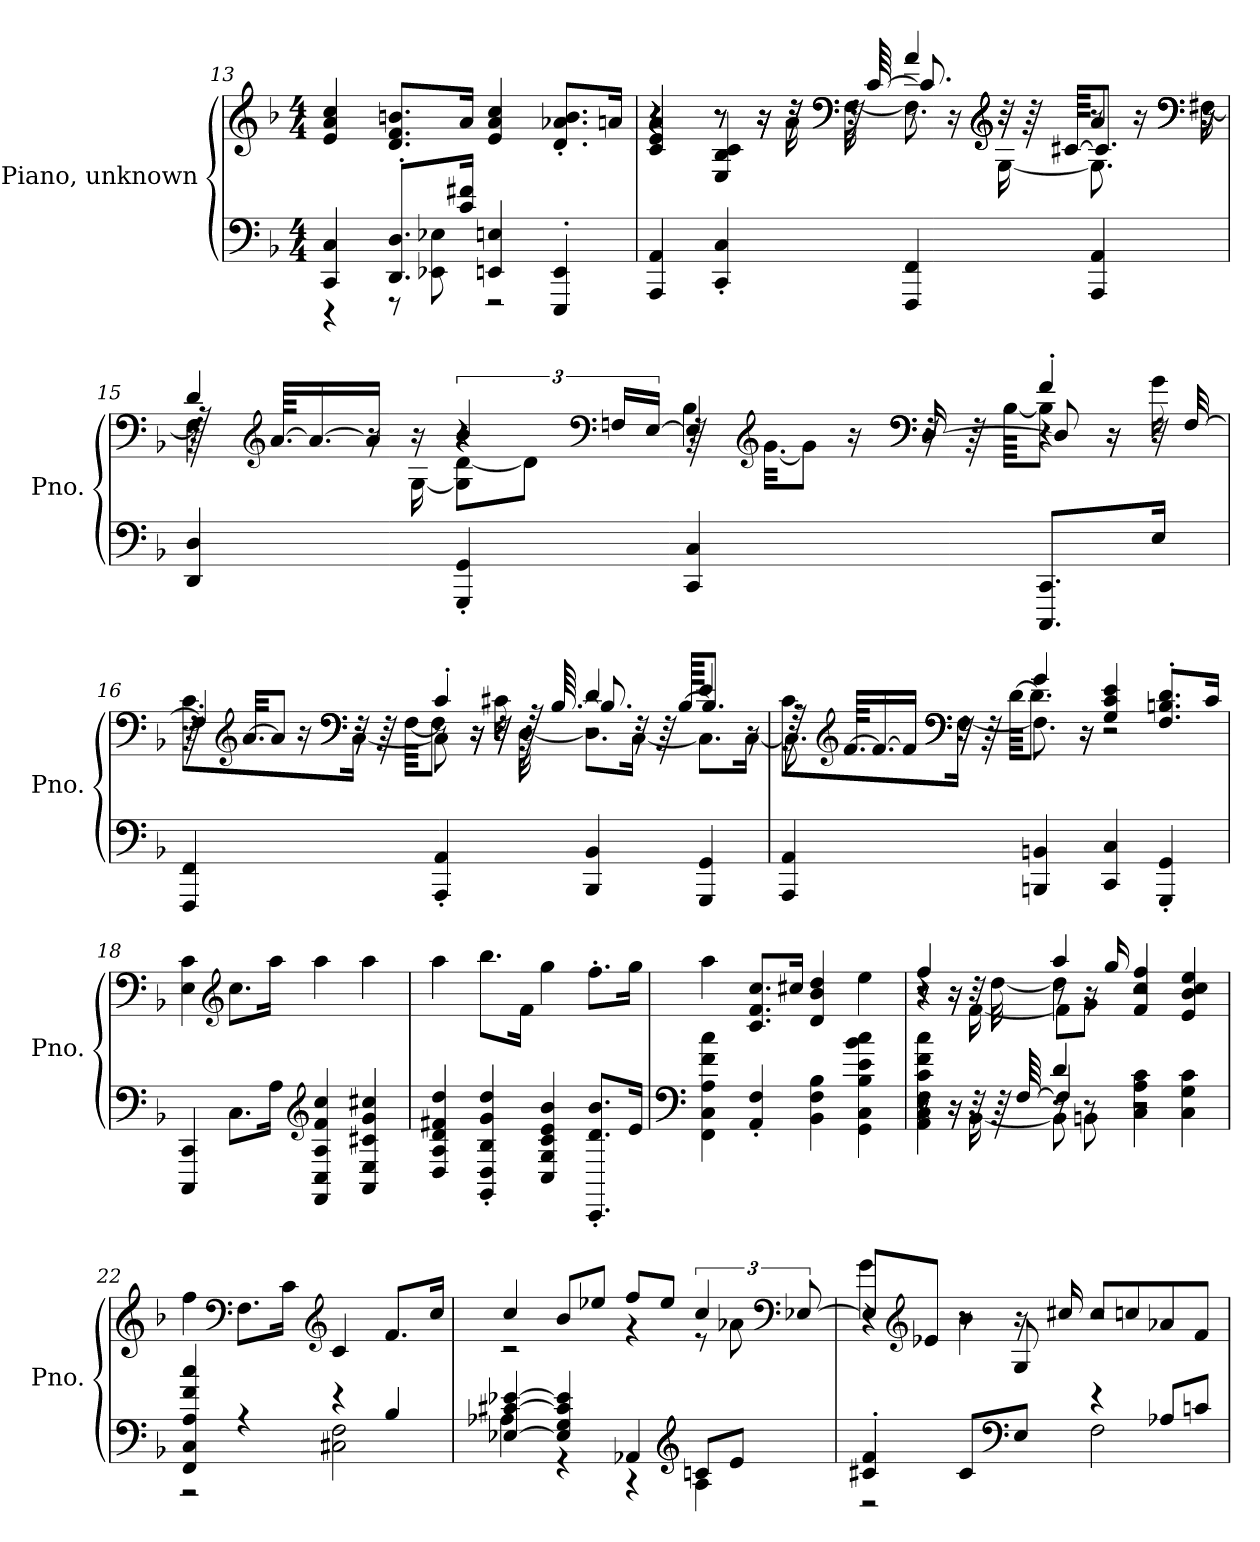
**kern	**kern
*part1	*part1
*staff2	*staff1
*I"Piano, unknown	*
*I'Pno.	*
*clefF4	*clefG2
*k[b-]	*k[b-]
*M4/4	*M4/4
=13	=13
*^	*
4CC/ 4C/	4r	4e/ 4a/ 4cc/
8.DD/' 8.D/'L	8r	8.d/ 8.f/ 8.bn/L
.	8EE-X\ 8E-X\	.
16c/ 16f#X/Jk	.	16a/Jk
4EEn/ 4En/	2r	4e/ 4a/ 4cc/
4EEE/' 4EE/'	.	8.d/' 8.a-X/' 8.b/'L
.	.	16an/Jk
*v	*v	*
!!LO:LB:g=z
=14	=14
*	*^
*	*	*^
*	*	*	*^
4AAA/ 4AA/	4c/ 4e/ 4a/	4r	4r	4r
4CC/' 4C/'	4E/ 4B-/ 4c/	8r	8r	8r
.	.	16r	16r	16r
.	.	16a\	32r	32r
*	*clefF4	*	*	*
.	.	.	64r	[32F\
.	.	.	[64c/	.
4FFF/ 4FF/	4a/	8r	8.c/]	8.F\]
.	.	16r	.	.
*	*clefG2	*	*	*
.	.	[16G\	32r	16r
.	.	.	64r	.
.	.	.	[64c#X/KKKL	.
4AAA/ 4AA/	4a/	8.G\]	8.c#/J]	8r
.	.	.	.	16r
*	*clefF4	*	*	*
.	.	16r	16r	[16F#X\
!!LO:LB:g=z	!!	!!	!!
=15	=15	=15	=15	=15
4DD/ 4D/	128r	8r	4d/	4F#\]
*	*clefG2	*	*	*
.	[64.a/KKLL	.	.	.
.	16.a/_	.	.	.
.	16a/JJ]	16r	.	.
.	16r	[16G\	.	.
4GGG/' 4GG/'	6b-/	8G\] [8d\L	4r	4r
.	.	8d\J]	.	.
*	*clefF4	*	*	*
.	24Fn/LL	.	.	.
.	[24E/JJ	.	.	.
4CC/ 4C/	4E/]	64r	8r	4B-\
*	*clefG2	*	*	*
.	.	[32.g\KKL	.	.
.	.	8g\J]	.	.
.	.	.	16r	.
*	*clefF4	*	*	*
.	.	32r	[16D/	.
.	.	64r	.	.
.	.	[64B-\KKKL	.	.
8.CCC/ 8.CC/L	4f'/	8B-\J]	8D/]	4r
.	.	16r	16r	.
16E/Jk	.	16g\	32r	.
.	.	.	[32F/	.
!!LO:PB:g=z	!!	!!	!!
=16	=16	=16	=16	=16
4FFF/ 4FF/	64r	8.c\L	4F/]	8r
*	*clefG2	*	*	*
.	[32.a/KKL	.	.	.
.	8a/J]	.	.	.
.	.	.	.	16r
*	*clefF4	*	*	*
.	16r	[16C\Jk	.	32r
.	.	.	.	64r
.	.	.	.	[64F\KKKL
4AAA/' 4AA/'	4c'/	8C\]	8r	8F\J]
.	.	16r	16r	16r
.	.	16c#X\	32r	32r
.	.	.	128r	[32D\
.	.	.	[64.B-/	.
4BBB-/ 4BB-/	4d/	2r	8.B-/]	8.D\L]
.	.	.	32r	[16C\Jk
.	.	.	64r	.
.	.	.	[64B-/KKKL	.
4GGG/ 4GG/	4e/	.	8.B-/J]	8.C\L]
.	.	.	16r	[16C\Jk
*	*	*	*v	*v
!!LO:LB:g=z
=17	=17	=17	=17
4AAA/ 4AA/	128r	8.c\L	8.C\]
*	*clefG2	*	*
.	[64.f/KKLL	.	.
.	16.f/_	.	.
.	16f/JJ]	.	.
*	*clefF4	*	*
.	16r	[16F\Jk	32r
.	.	.	64r
.	.	.	[64d\KKKL
4BBBn/ 4BBn/	4g/	8.F\]	8.d\J]
.	.	16r	16r
4CC/ 4C/	4G/ 4c/ 4e/	2r	2r
4GGG/' 4GG/'	8.F/' 8.Bn/' 8.d/'L	.	.
.	16c/Jk	.	.
*	*v	*v	*v
=18	=18
4CCC/ 4CC/	4E\ 4c\
*	*clefG2
8.C\L	8.cc\L
16A\Jk	16aa\Jk
*clefG2	*
4FF/ 4C/ 4A/ 4f/ 4cc/	4aa\
4AA/ 4E/ 4c#X/ 4g/ 4cc#X/	4aa\
=19	=19
4D/ 4A/ 4d/ 4f#X/ 4dd/	4aa\
4GG/' 4D/' 4B-/' 4g/' 4dd/'	8.bb-\L
.	16f\Jk
4C/ 4G/ 4c/ 4e/ 4b-/	4gg\
8.CC/' 8.d/' 8.b-/'L	8.ff'\L
16e/Jk	16gg\Jk
!!LO:LB:g=z
=20	=20
*clefF4	*
4FF\ 4C\ 4A\ 4f\ 4cc\	4aa\
4AA/' 4F/'	8.c/ 8.f/ 8.cc/L
.	16cc#X/Jk
4BB-\ 4F\ 4B-\	4d/ 4b-/ 4dd/
4GG\ 4C\ 4B-\ 4e\ 4b-\ 4cc\	4ee\
=21	=21
*^	*^
*	*^	*	*^
*	*	*^	*	*	*^
4r	4AA\ 4C\ 4F\ 4c\ 4f\ 4cc\	8r	8r	4r	8r	4ff/	8r
.	.	16r	16r	.	16r	.	16r
.	.	32r	[16BB-\	.	32r	.	[16f\
.	.	64r	.	.	[32dd\	.	.
.	.	[64F/	.	.	.	.	.
4d/	8r	4F/]	8BB-\]	4aa/	4dd\]	8r	8f\L]
.	8BBn\	.	8r	.	.	16r	8g\J
.	.	.	.	.	.	16gg/	.
2r	4C\ 4A\ 4c\	2r	2r	2r	2r	4f/ 4cc/ 4ff/	2r
.	4C\ 4G\ 4c\	.	.	.	.	4e/ 4b-/ 4cc/ 4ee/	.
*	*v	*v	*v	*	*	*	*
*	*	*v	*v	*v	*v
=22	=22	=22
4FF/ 4C/ 4A/ 4f/ 4cc/	2r	4ff\
*	*	*clefF4
4r	.	8.F\L
.	.	16c\Jk
*	*	*clefG2
4r	2C#X\ 2F\	4c/
4B-/	.	8.f/L
.	.	16cc/Jk
!!LO:LB:g=z
=23	=23	=23
*	*	*^
[4E-X/ [4c#X/ [4e-X/	4A-X\	4cc/	2r
4E-/] 4G/ 4c#/] 4e-/]	4r	8b-/L	.
.	.	8ee-X/J	.
4AA-X/	4r	8ff/L	4r
.	.	8ee-/J	.
*clefG2	*	*	*
8cn/L	4A-\	6cc/	8r
8e-/J	.	.	8a-X\
*	*	*clefF4	*
.	.	[12E-X/	.
=24	=24	=24	=24
*	*	*	*^
4c#X/' 4f/'	2r	8E-/L]	4g\	4r
*	*	*clefG2	*	*
.	.	8e-X/J	.	.
8c#/L	.	8r	4b-\	8r
*clefF4	*	*	*	*
8E/J	.	16r	.	8G/
.	.	16cc#X/	.	.
4r	2F\	8cc#/L	2r	2r
.	.	8ccn/	.	.
8A-X/L	.	8a-X/	.	.
8cn/J	.	8f/J	.	.
*v	*v	*	*	*
*	*v	*v	*v
=	=
*-	*-
